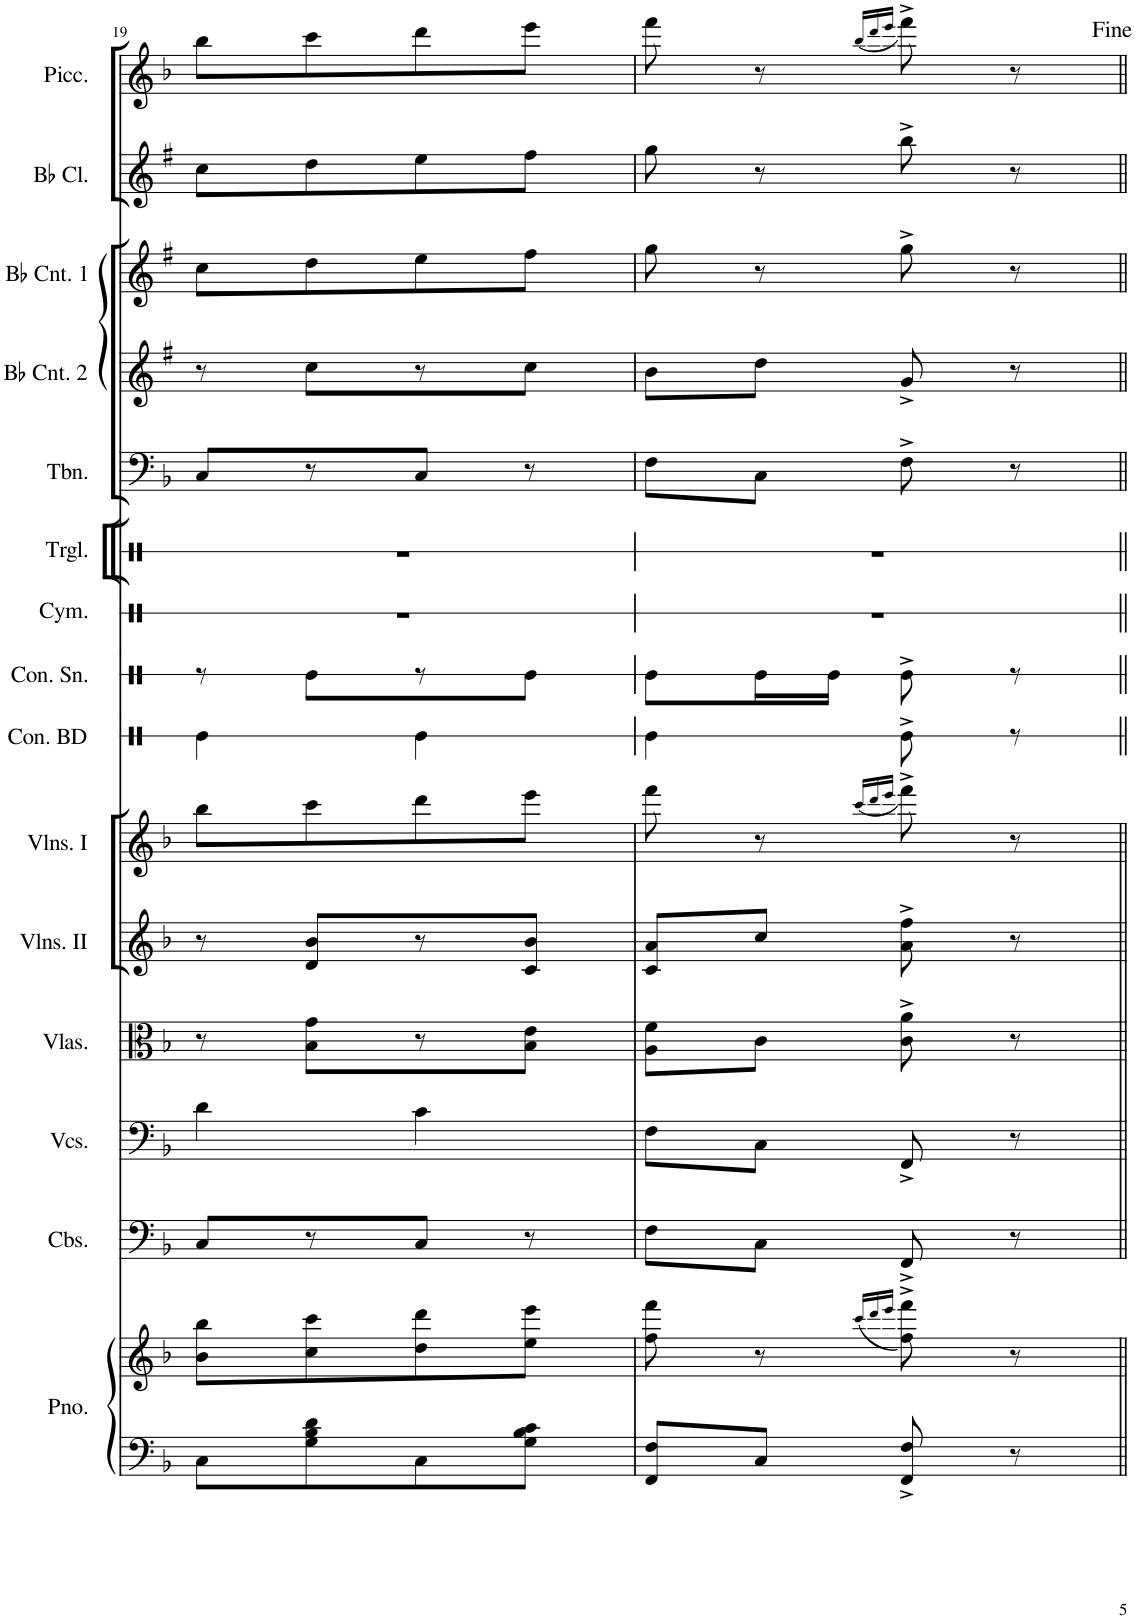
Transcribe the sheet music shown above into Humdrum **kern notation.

**kern	**kern	**kern	**kern	**kern	**kern	**kern	**kern	**kern	**kern	**kern	**kern	**kern	**kern	**kern	**kern
*part15	*part15	*part14	*part13	*part12	*part11	*part10	*part9	*part8	*part7	*part6	*part5	*part4	*part3	*part2	*part1
*staff16	*staff15	*staff14	*staff13	*staff12	*staff11	*staff10	*staff9	*staff8	*staff7	*staff6	*staff5	*staff4	*staff3	*staff2	*staff1
*I"Piano	*	*I"Contrabasses	*I"Violoncellos	*I"Violas	*I"Violins II	*I"Violins I	*I"Concert Bass Drum	*I"Concert Snare Drum	*I"Cymbal	*I"Triangle	*I"Trombone	*I"Bb Cornet 2	*I"Bb Cornet 1	*I"Bb Clarinet	*I"Piccolo
*I'Pno.	*	*I'Cbs.	*I'Vcs.	*I'Vlas.	*I'Vlns. II	*I'Vlns. I	*I'Con. BD	*I'Con. Sn.	*I'Cym.	*I'Trgl.	*I'Tbn.	*I'Bb Cnt. 2	*I'Bb Cnt. 1	*I'Bb Cl.	*I'Picc.
!!LO:PB:g=z
*clefF4	*clefG2	*clefF4	*clefF4	*clefC3	*clefG2	*clefG2	*clefX	*clefX	*clefX	*clefX	*clefF4	*clefG2	*clefG2	*clefG2	*clefG2
*	*	*Trd7c12	*	*	*	*	*	*	*	*	*	*Trd1c2	*Trd1c2	*Trd1c2	*Trd-7c-12
*k[b-]	*k[b-]	*k[b-]	*k[b-]	*k[b-]	*k[b-]	*k[b-]	*k[]	*k[]	*k[]	*k[]	*k[b-]	*k[f#]	*k[f#]	*k[f#]	*k[b-]
*M2/4	*M2/4	*M2/4	*M2/4	*M2/4	*M2/4	*M2/4	*M2/4	*M2/4	*M2/4	*M2/4	*M2/4	*M2/4	*M2/4	*M2/4	*M2/4
=19	=19	=19	=19	=19	=19	=19	=19	=19	=19	=19	=19	=19	=19	=19	=19
8C\L	8b-\ 8bb-\L	8C/L	4d\	8r	8r	8bb-\L	4Re\	8r	2r	2r	8C/L	8r	8cc\L	8cc\L	8bb-\L
8G\ 8B-\ 8d\	8cc\ 8ccc\	8r	.	8B-\ 8g\L	8d/ 8b-/L	8ccc\	.	8Re\L	.	.	8r	8cc\L	8dd\	8dd\	8ccc\
8C\	8dd\ 8ddd\	8C/J	4c\	8r	8r	8ddd\	4Re\	8r	.	.	8C/J	8r	8ee\	8ee\	8ddd\
8G\ 8B-\ 8c\J	8ee\ 8eee\J	8r	.	8B-\ 8e\J	8c/ 8b-/J	8eee\J	.	8Re\J	.	.	8r	8cc\J	8ff#\J	8ff#\J	8eee\J
=20	=20	=20	=20	=20	=20	=20	=20	=20	=20	=20	=20	=20	=20	=20	=20
8FF/ 8F/L	8ff\ 8fff\	8F\L	8F\L	8A\ 8f\L	8c/ 8a/L	8fff\	4Re\	8Re\L	2r	2r	8F\L	8b\L	8gg\	8gg\	8fff\
8C/J	8r	8C\J	8C\J	8c\J	8cc/J	8r	.	16Re\L	.	.	8C\J	8dd\J	8r	8r	8r
.	.	.	.	.	.	.	.	16Re\JJ	.	.	.	.	.	.	.
.	(16qccc/LL	.	.	.	.	(16qccc/LL	.	.	.	.	.	.	.	.	(16qbb-/LL
.	16qddd/	.	.	.	.	16qddd/	.	.	.	.	.	.	.	.	16qddd/
.	16qeee/JJ	.	.	.	.	16qeee/JJ	.	.	.	.	.	.	.	.	16qeee/JJ
8FF/^ 8F/^	8ff\^ 8fff\^)	8FF^/	8FF^/	8c\^ 8a\^	8a\^ 8ff\^	8fff^\)	8Re^\	8Re^\	.	.	8F^\	8g^/	8gg^\	8bb^\	8fff^\)
8r	8r	8r	8r	8r	8r	8r	8r	8r	.	.	8r	8r	8r	8r	8r
=||	=||	=||	=||	=||	=||	=||	=||	=||	=||	=||	=||	=||	=||	=||	=||
*-	*-	*-	*-	*-	*-	*-	*-	*-	*-	*-	*-	*-	*-	*-	*-
